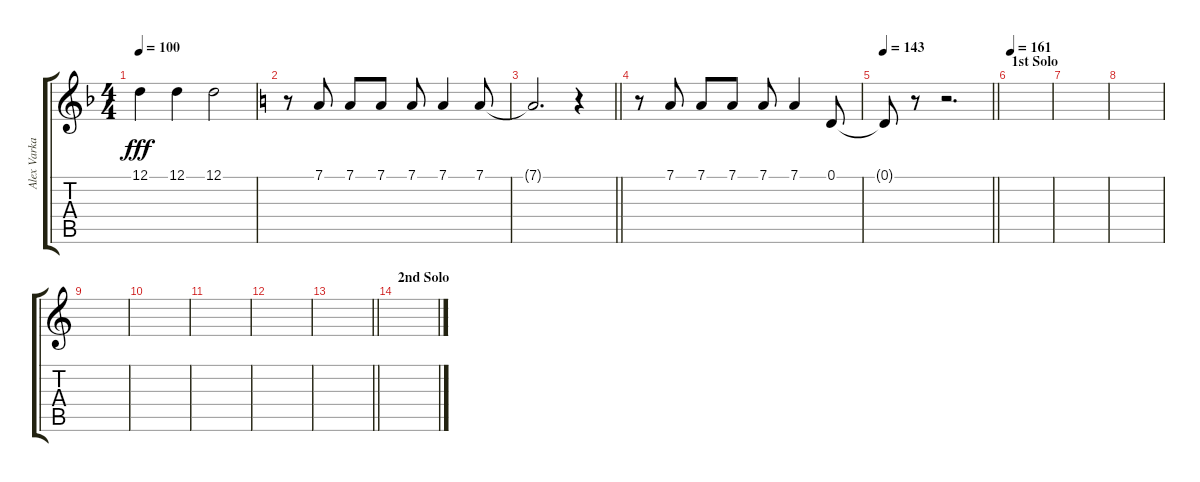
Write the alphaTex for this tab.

\track ("Alex Varkatzas Voice" "Alex Varka") {instrument flute}
\staff {score tabs}
\tuning (D4 A3 F3 C3 G2 C2) {hide}
\ts (4 4)
\tempo 100
\clef g2
\ks f
12.1{t}.4{dy fff} 12.1.4 12.1.2 |
\ks c
r.8 7.1.8 7.1.8 7.1.8 7.1.8 7.1.4 7.1.8 |
\barLineRight lightlight
7.1{t}.2{d} r.4 |
r.8 7.1.8 7.1.8 7.1.8 7.1.8 7.1.4 0.1.8 |
\tempo 143
\barLineRight lightlight
0.1{t}.8 r.8 r.2{d} |
\section ("" "1st Solo")
\tempo 161
|
|
|
|
|
|
|
\barLineRight lightlight
|
\section ("" "2nd Solo")
